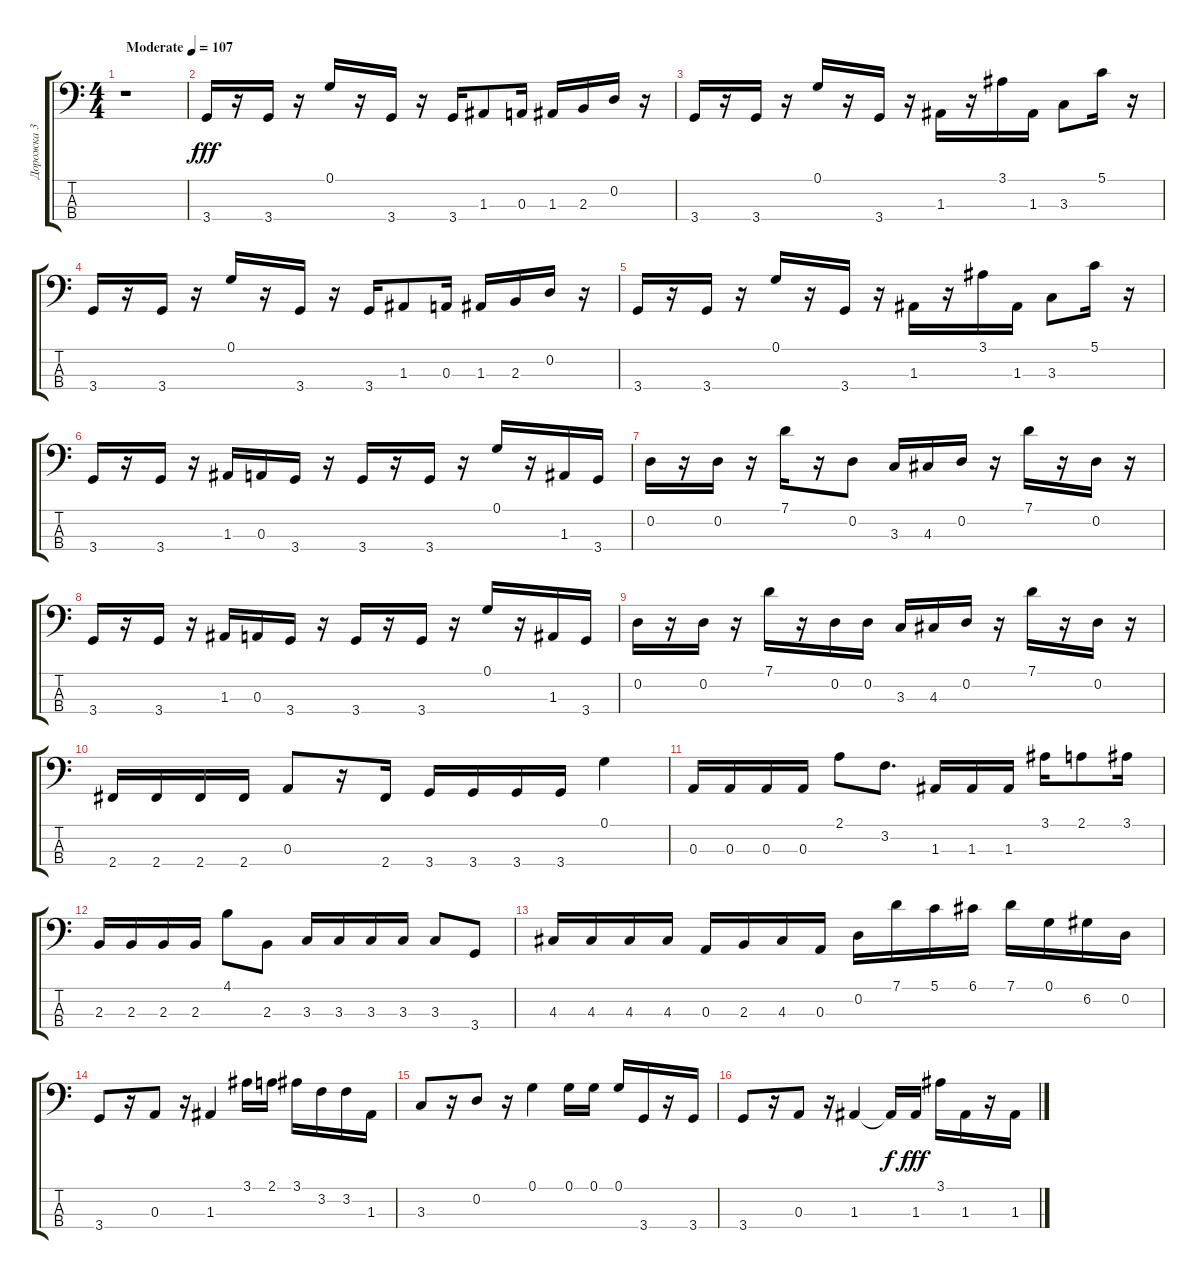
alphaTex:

\track ("Дорожка 3" "Дорожка 3") {instrument synthbass2}
\staff {score tabs}
\tuning (G2 D2 A1 E1) {hide}
\ts (4 4)
\tempo (107 "Moderate")
\clef f4
\ks c
r.1{dy fff instrument synthbass2} |
3.4.16 r.16 3.4.16 r.16 0.1.16 r.16 3.4.16 r.16 3.4.16 1.3.8 0.3.16 1.3.16 2.3.16 0.2.16 r.16 |
3.4.16 r.16 3.4.16 r.16 0.1.16 r.16 3.4.16 r.16 1.3.16 r.16 3.1.16 1.3.16 3.3.8 5.1.16 r.16 |
3.4.16 r.16 3.4.16 r.16 0.1.16 r.16 3.4.16 r.16 3.4.16 1.3.8 0.3.16 1.3.16 2.3.16 0.2.16 r.16 |
3.4.16 r.16 3.4.16 r.16 0.1.16 r.16 3.4.16 r.16 1.3.16 r.16 3.1.16 1.3.16 3.3.8 5.1.16 r.16 |
3.4.16 r.16 3.4.16 r.16 1.3.16 0.3.16 3.4.16 r.16 3.4.16 r.16 3.4.16 r.16 0.1.16 r.16 1.3.16 3.4.16 |
0.2.16 r.16 0.2.16 r.16 7.1.16 r.16 0.2.8 3.3.16 4.3.16 0.2.16 r.16 7.1.16 r.16 0.2.16 r.16 |
3.4.16 r.16 3.4.16 r.16 1.3.16 0.3.16 3.4.16 r.16 3.4.16 r.16 3.4.16 r.16 0.1.16 r.16 1.3.16 3.4.16 |
0.2.16 r.16 0.2.16 r.16 7.1.16 r.16 0.2.16 0.2.16 3.3.16 4.3.16 0.2.16 r.16 7.1.16 r.16 0.2.16 r.16 |
2.4.16 2.4.16 2.4.16 2.4.16 0.3.8 r.16 2.4.16 3.4.16 3.4.16 3.4.16 3.4.16 0.1.4 |
0.3.16 0.3.16 0.3.16 0.3.16 2.1.8 3.2.8{d} 1.3.16 1.3.16 1.3.16 3.1.16 2.1.8 3.1.16 |
2.3.16 2.3.16 2.3.16 2.3.16 4.1.8 2.3.8 3.3.16 3.3.16 3.3.16 3.3.16 3.3.8 3.4.8 |
4.3.16 4.3.16 4.3.16 4.3.16 0.3.16 2.3.16 4.3.16 0.3.16 0.2.16 7.1.16 5.1.16 6.1.16 7.1.16 0.1.16 6.2.16 0.2.16 |
3.4.8 r.16 0.3.8 r.16 1.3.4 3.1.16 2.1.16 3.1.16 3.2.16 3.2.16 1.3.16 |
3.3.8 r.16 0.2.8 r.16 0.1.4 0.1.16 0.1.16 0.1.16 3.4.16 r.16 3.4.16 |
3.4.8 r.16 0.3.8 r.16 1.3.4 1.3{t}.16{dy f} 1.3.16{dy fff} 3.1.16 1.3.16 r.16 1.3.16
